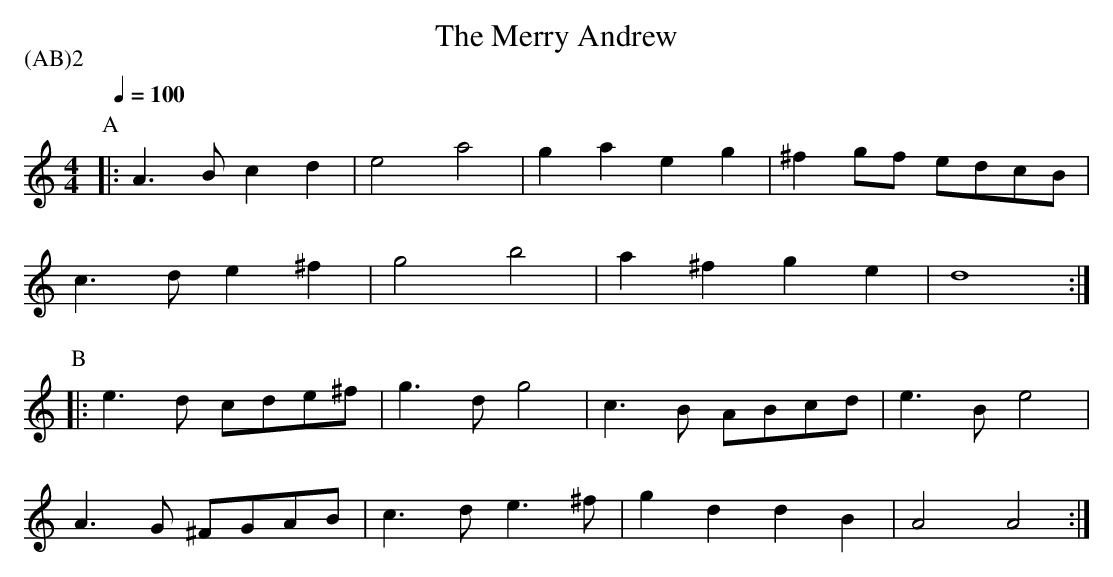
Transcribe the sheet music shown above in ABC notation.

X:1
T:The Merry Andrew
P:(AB)2
M:4/4
L:1/4
Q:100
K:C
P:A
|: A>B c d |  e2 a2 | g a e g | ^f g/f/ e/d/c/B/ |
c>d e ^f | g2 b2 | a ^f g e | d4 :|
P:B
|: e>d c/d/e/^f/  | g>d g2 | c>B A/B/c/d/ | e>B e2 |
 A>G ^F/G/A/B/ | c>d e>^f | g d d B | A2 A2 :|
